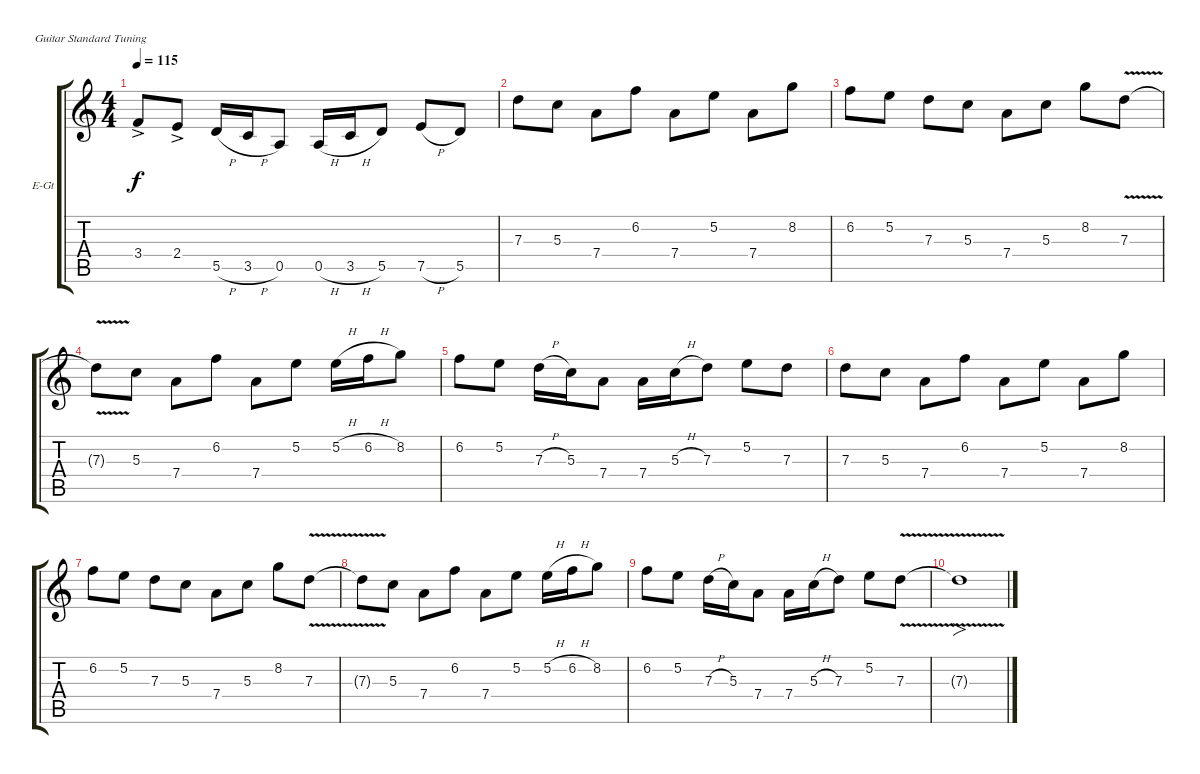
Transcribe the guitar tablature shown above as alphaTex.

\defaultSystemsLayout 4
\bracketExtendMode groupsimilarinstruments
\firstSystemTrackNameOrientation horizontal
\otherSystemsTrackNameOrientation horizontal
\track ("Solo Guitar" "E-Gt") {instrument overdrivenguitar}
\staff {score tabs}
\tuning (E4 B3 G3 D3 A2 E2)
\ts (4 4)
\tempo 115
\clef g2
\ks c
3.4{ac}.8{dy f} 2.4{ac}.8 5.5{h}.16 3.5{h}.16 0.5.8 0.5{h}.16 3.5{h}.16 5.5.8 7.5{h}.8 5.5.8 |
7.3.8 5.3.8 7.4.8 6.2.8 7.4.8 5.2.8 7.4.8 8.2.8 |
6.2.8 5.2.8 7.3.8 5.3.8 7.4.8 5.3.8 8.2.8 7.3{v}.8 |
7.3{v t}.8 5.3.8 7.4.8 6.2.8 7.4.8 5.2.8 5.2{h}.16 6.2{h}.16 8.2.8 |
6.2.8 5.2.8 7.3{h}.16 5.3.16 7.4.8 7.4.16 5.3{h}.16 7.3.8 5.2.8 7.3.8 |
7.3.8 5.3.8 7.4.8 6.2.8 7.4.8 5.2.8 7.4.8 8.2.8 |
6.2.8 5.2.8 7.3.8 5.3.8 7.4.8 5.3.8 8.2.8 7.3{v}.8 |
7.3{v t}.8 5.3.8 7.4.8 6.2.8 7.4.8 5.2.8 5.2{h}.16 6.2{h}.16 8.2.8 |
6.2.8 5.2.8 7.3{h}.16 5.3.16 7.4.8 7.4.16 5.3{h}.16 7.3.8 5.2.8 7.3{v}.8 |
7.3{v t}.1{fo}
